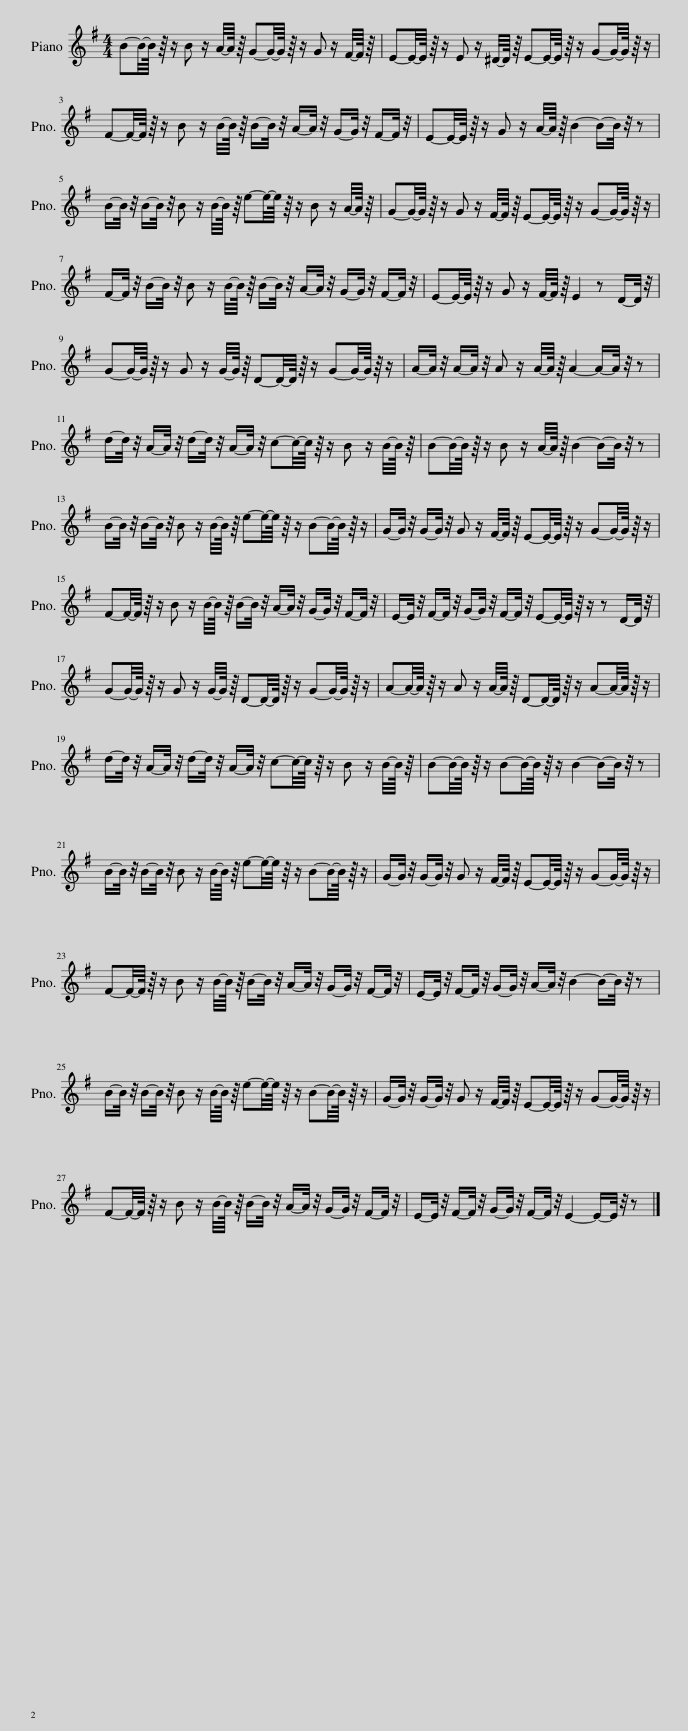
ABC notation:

X:1
L:1/8
M:4/4
I:linebreak $
K:G
V:1 treble
V:1
 B-B/4-B/8 z/8 z/ B z/ A/4-A/8 z/8 G-G/4-G/8 z/8 z/ G z/ F/4-F/8 z/8 | E-E/4-E/8 z/8 z/ E z/ ^D/4-D/8 z/8 E-E/4-E/8 z/8 z/ G-G/4-G/8 z/8 z/ |$ F-F/4-F/8 z/8 z/ B z/ B/4-B/8 z/8 B/-B/4 z/4 A/-A/4 z/4 G/-G/4 z/4 F/-F/4 z/4 | E-E/4-E/8 z/8 z/ G z/ A/4-A/8 z/8 B2- B/-B/4 z/4 z |$ B/-B/4 z/4 B/-B/4 z/4 B z/ B/4-B/8 z/8 e-e/4-e/8 z/8 z/ B z/ A/4-A/8 z/8 | %5
 G-G/4-G/8 z/8 z/ G z/ F/4-F/8 z/8 E-E/4-E/8 z/8 z/ G-G/4-G/8 z/8 z/ |$ F/-F/4 z/4 B/-B/4 z/4 B z/ B/4-B/8 z/8 B/-B/4 z/4 A/-A/4 z/4 G/-G/4 z/4 F/-F/4 z/4 | E-E/4-E/8 z/8 z/ G z/ F/4-F/8 z/8 E2 z D/-D/4 z/4 |$ G-G/4-G/8 z/8 z/ G z/ G/4-G/8 z/8 D-D/4-D/8 z/8 z/ G-G/4-G/8 z/8 z/ | A/-A/4 z/4 A/-A/4 z/4 A z/ A/4-A/8 z/8 A2- A/-A/4 z/4 z |$ %10
 d/-d/4 z/4 A/-A/4 z/4 d/-d/4 z/4 A/-A/4 z/4 c-c/4-c/8 z/8 z/ B z/ B/4-B/8 z/8 | B-B/4-B/8 z/8 z/ B z/ A/4-A/8 z/8 B2- B/-B/4 z/4 z |$ B/-B/4 z/4 B/-B/4 z/4 B z/ B/4-B/8 z/8 e-e/4-e/8 z/8 z/ B-B/4-B/8 z/8 z/ | G/-G/4 z/4 G/-G/4 z/4 G z/ F/4-F/8 z/8 E-E/4-E/8 z/8 z/ G-G/4-G/8 z/8 z/ |$ F-F/4-F/8 z/8 z/ B z/ B/4-B/8 z/8 B/-B/4 z/4 A/-A/4 z/4 G/-G/4 z/4 F/-F/4 z/4 | %15
 E/-E/4 z/4 F/-F/4 z/4 G/-G/4 z/4 F/-F/4 z/4 E-E/4-E/8 z/8 z/ z D/-D/4 z/4 |$ G-G/4-G/8 z/8 z/ G z/ G/4-G/8 z/8 D-D/4-D/8 z/8 z/ G-G/4-G/8 z/8 z/ | A-A/4-A/8 z/8 z/ A z/ A/4-A/8 z/8 D-D/4-D/8 z/8 z/ A-A/4-A/8 z/8 z/ |$ d/-d/4 z/4 A/-A/4 z/4 d/-d/4 z/4 A/-A/4 z/4 c-c/4-c/8 z/8 z/ B z/ B/4-B/8 z/8 | B-B/4-B/8 z/8 z/ B-B/4-B/8 z/8 z/ B2- B/-B/4 z/4 z |$ %20
 B/-B/4 z/4 B/-B/4 z/4 B z/ B/4-B/8 z/8 e-e/4-e/8 z/8 z/ B-B/4-B/8 z/8 z/ | G/-G/4 z/4 G/-G/4 z/4 G z/ F/4-F/8 z/8 E-E/4-E/8 z/8 z/ G-G/4-G/8 z/8 z/ |$ F-F/4-F/8 z/8 z/ B z/ B/4-B/8 z/8 B/-B/4 z/4 A/-A/4 z/4 G/-G/4 z/4 F/-F/4 z/4 | E/-E/4 z/4 F/-F/4 z/4 G/-G/4 z/4 A/-A/4 z/4 B2- B/-B/4 z/4 z |$ B/-B/4 z/4 B/-B/4 z/4 B z/ B/4-B/8 z/8 e-e/4-e/8 z/8 z/ B-B/4-B/8 z/8 z/ | %25
 G/-G/4 z/4 G/-G/4 z/4 G z/ F/4-F/8 z/8 E-E/4-E/8 z/8 z/ G-G/4-G/8 z/8 z/ |$ F-F/4-F/8 z/8 z/ B z/ B/4-B/8 z/8 B/-B/4 z/4 A/-A/4 z/4 G/-G/4 z/4 F/-F/4 z/4 | E/-E/4 z/4 F/-F/4 z/4 G/-G/4 z/4 F/-F/4 z/4 E2- E/-E/4 z/4 z |] %28
